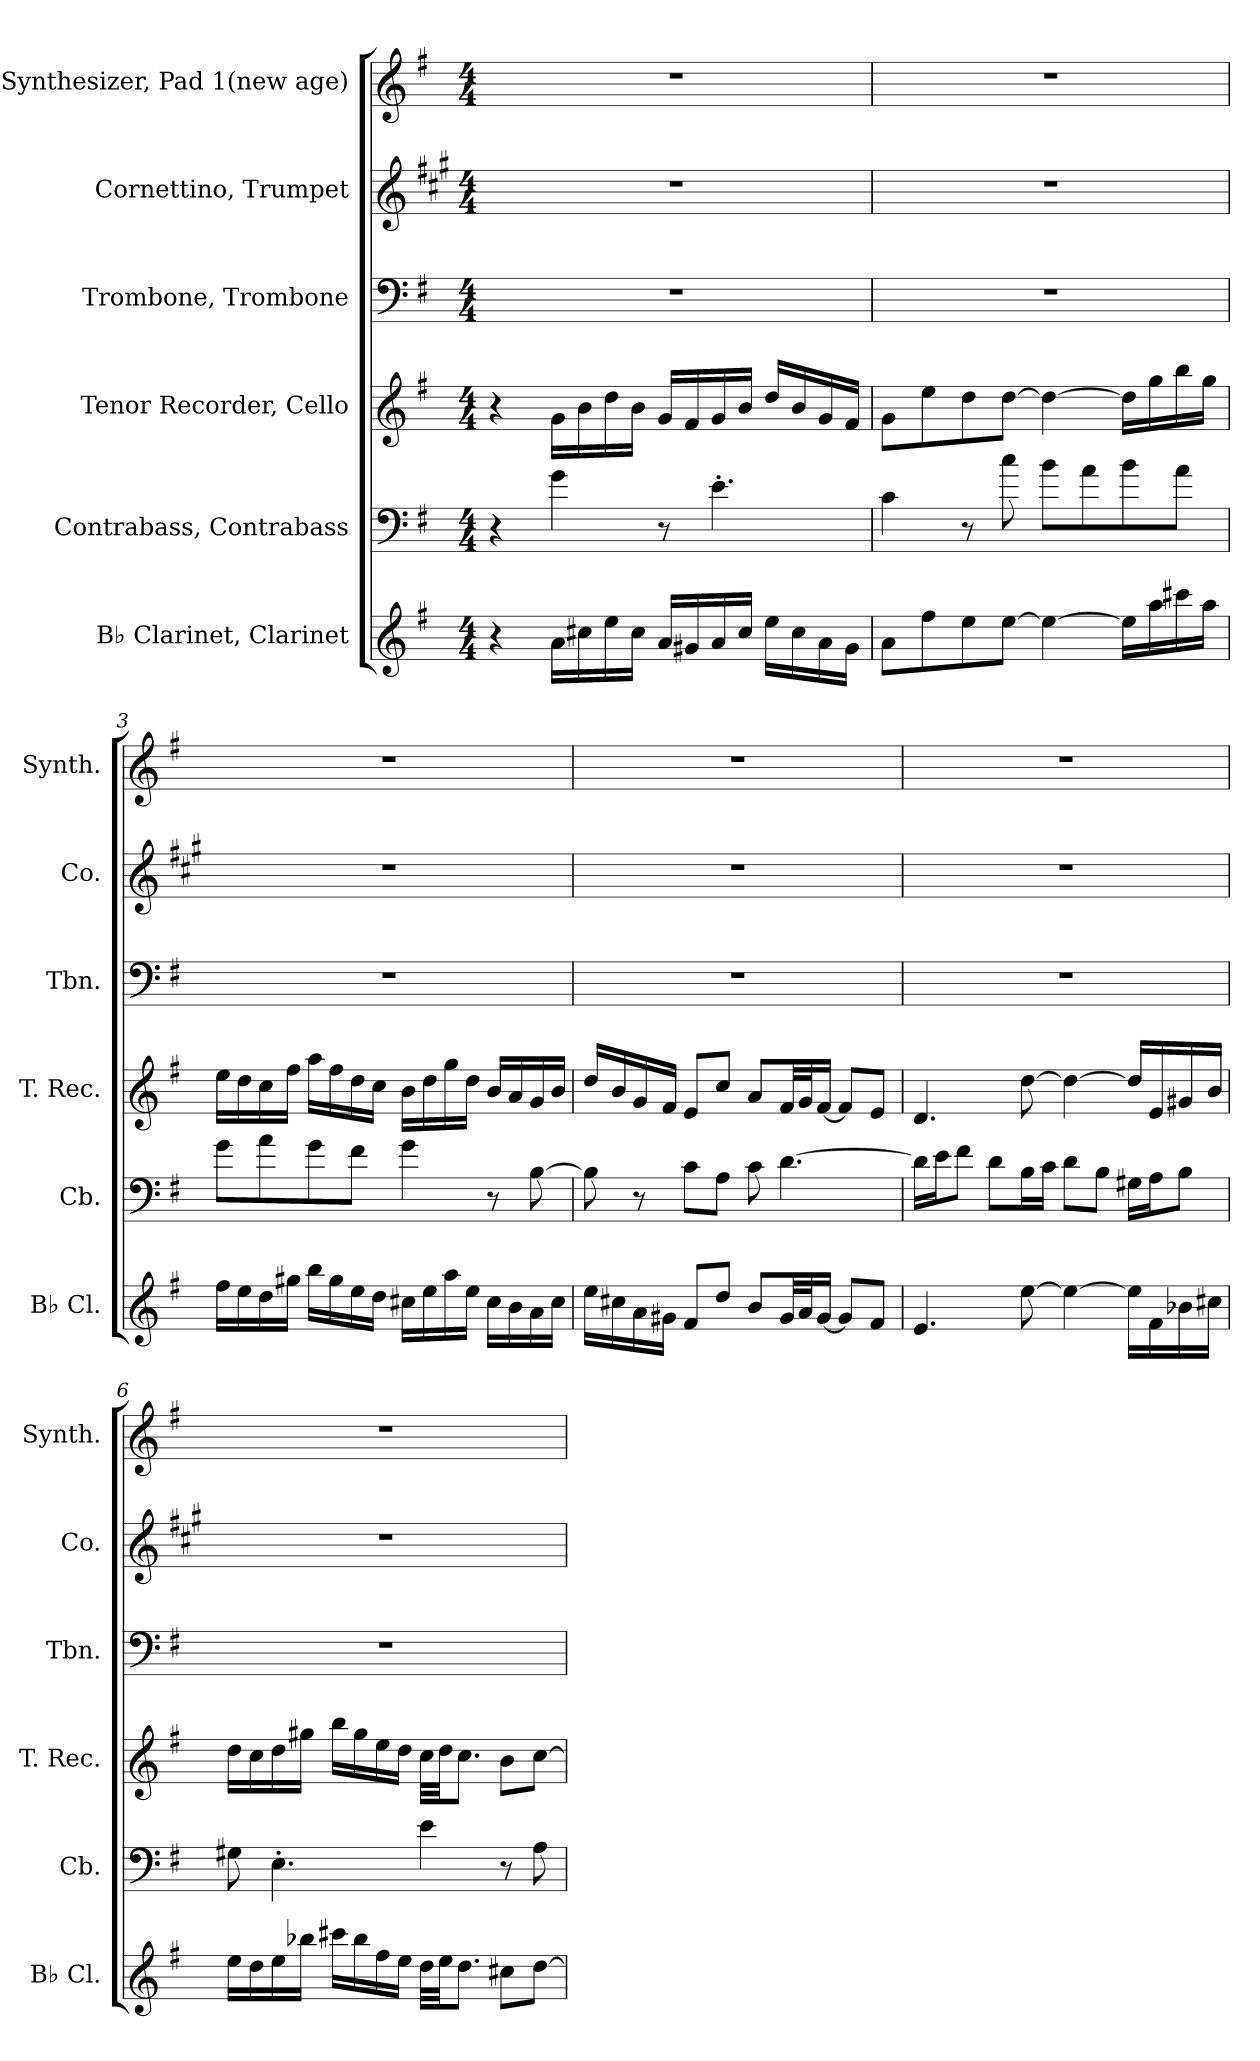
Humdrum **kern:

**kern	**kern	**kern	**kern	**kern	**kern
*part6	*part5	*part4	*part3	*part2	*part1
*staff6	*staff5	*staff4	*staff3	*staff2	*staff1
*I"B♭ Clarinet, Clarinet	*I"Contrabass, Contrabass	*I"Tenor Recorder, Cello	*I"Trombone, Trombone	*I"Cornettino, Trumpet	*I"Pad Synthesizer, Pad 1(new age)
*I'B♭ Cl.	*I'Cb.	*I'T. Rec.	*I'Tbn.	*I'Co.	*I'Synth.
*clefG2	*clefF4	*clefG2	*clefF4	*clefG2	*clefG2
*ITrd1c2	*ITrd7c12	*	*	*ITrd1c2	*
*k[b-]	*k[f#]	*k[f#]	*k[f#]	*k[f#]	*k[f#]
*M4/4	*M4/4	*M4/4	*M4/4	*M4/4	*M4/4
*MM95	*MM95	*MM95	*MM95	*MM95	*MM95
=1	=1	=1	=1	=1	=1
4r	4r	4r	1r	1r	1r
16g\LL	4G\	16g\LL	.	.	.
16bn\	.	16b\	.	.	.
16dd\	.	16dd\	.	.	.
16b\JJ	.	16b\JJ	.	.	.
16g/LL	8r	16g/LL	.	.	.
16f#X/	.	16f#/	.	.	.
16g/	4.E'\	16g/	.	.	.
16b/JJ	.	16b/JJ	.	.	.
16dd\LL	.	16dd/LL	.	.	.
16b\	.	16b/	.	.	.
16g\	.	16g/	.	.	.
16f#\JJ	.	16f#/JJ	.	.	.
=2	=2	=2	=2	=2	=2
8g\L	4C\	8g\L	1r	1r	1r
8ee\	.	8ee\	.	.	.
8dd\	8r	8dd\	.	.	.
[8dd\J	8c\	[8dd\J	.	.	.
4dd\_	8B\L	4dd\_	.	.	.
.	8A\	.	.	.	.
16dd\LL]	8B\	16dd\LL]	.	.	.
16gg\	.	16gg\	.	.	.
16bbn\	8A\J	16bb\	.	.	.
16gg\JJ	.	16gg\JJ	.	.	.
!!LO:LB:g=z
=3	=3	=3	=3	=3	=3
16ee\LL	8G\L	16ee\LL	1r	1r	1r
16dd\	.	16dd\	.	.	.
16cc\	8A\	16cc\	.	.	.
16ff#X\JJ	.	16ff#\JJ	.	.	.
16aa\LL	8G\	16aa\LL	.	.	.
16ff#\	.	16ff#\	.	.	.
16dd\	8F#\J	16dd\	.	.	.
16cc\JJ	.	16cc\JJ	.	.	.
16bn\LL	4G\	16b\LL	.	.	.
16dd\	.	16dd\	.	.	.
16gg\	.	16gg\	.	.	.
16dd\JJ	.	16dd\JJ	.	.	.
16b\LL	8r	16b/LL	.	.	.
16a\	.	16a/	.	.	.
16g\	[8BB\	16g/	.	.	.
16b\JJ	.	16b/JJ	.	.	.
=4	=4	=4	=4	=4	=4
16dd\LL	8BB\]	16dd/LL	1r	1r	1r
16bn\	.	16b/	.	.	.
16g\	8r	16g/	.	.	.
16f#X\JJ	.	16f#/JJ	.	.	.
8e/L	8C\L	8e/L	.	.	.
8cc/J	8AA\J	8cc/J	.	.	.
8a/L	8C\	8a/L	.	.	.
32f#/LL	[4.D\	32f#/LL	.	.	.
32g/J	.	32g/J	.	.	.
[16f#/JJ	.	[16f#/JJ	.	.	.
8f#/L]	.	8f#/L]	.	.	.
8e/J	.	8e/J	.	.	.
!!LO:PB:g=z
=5	=5	=5	=5	=5	=5
4.d/	16D\LL]	4.d/	1r	1r	1r
.	16E\J	.	.	.	.
.	8F#\J	.	.	.	.
.	8D\L	.	.	.	.
[8dd\	16BB\L	[8dd\	.	.	.
.	16C\JJ	.	.	.	.
4dd\_	8D\L	4dd\_	.	.	.
.	8BB\J	.	.	.	.
16dd\LL]	16GG#X\LL	16dd/LL]	.	.	.
16e\	16AA\J	16e/	.	.	.
16a-X\	8BB\J	16g#X/	.	.	.
16bn\JJ	.	16b/JJ	.	.	.
=6	=6	=6	=6	=6	=6
16dd\LL	8GG#X\	16dd\LL	1r	1r	1r
16cc\	.	16cc\	.	.	.
16dd\	4.EE'\	16dd\	.	.	.
16aa-X\JJ	.	16gg#X\JJ	.	.	.
16bbn\LL	.	16bb\LL	.	.	.
16aa-\	.	16gg#\	.	.	.
16ee\	.	16ee\	.	.	.
16dd\JJ	.	16dd\JJ	.	.	.
32cc\LLL	4E\	32cc\LLL	.	.	.
32dd\JJ	.	32dd\JJ	.	.	.
8.cc\J	.	8.cc\J	.	.	.
8bn\L	8r	8b\L	.	.	.
[8cc\J	8AA\	[8cc\J	.	.	.
=	=	=	=	=	=
*-	*-	*-	*-	*-	*-
